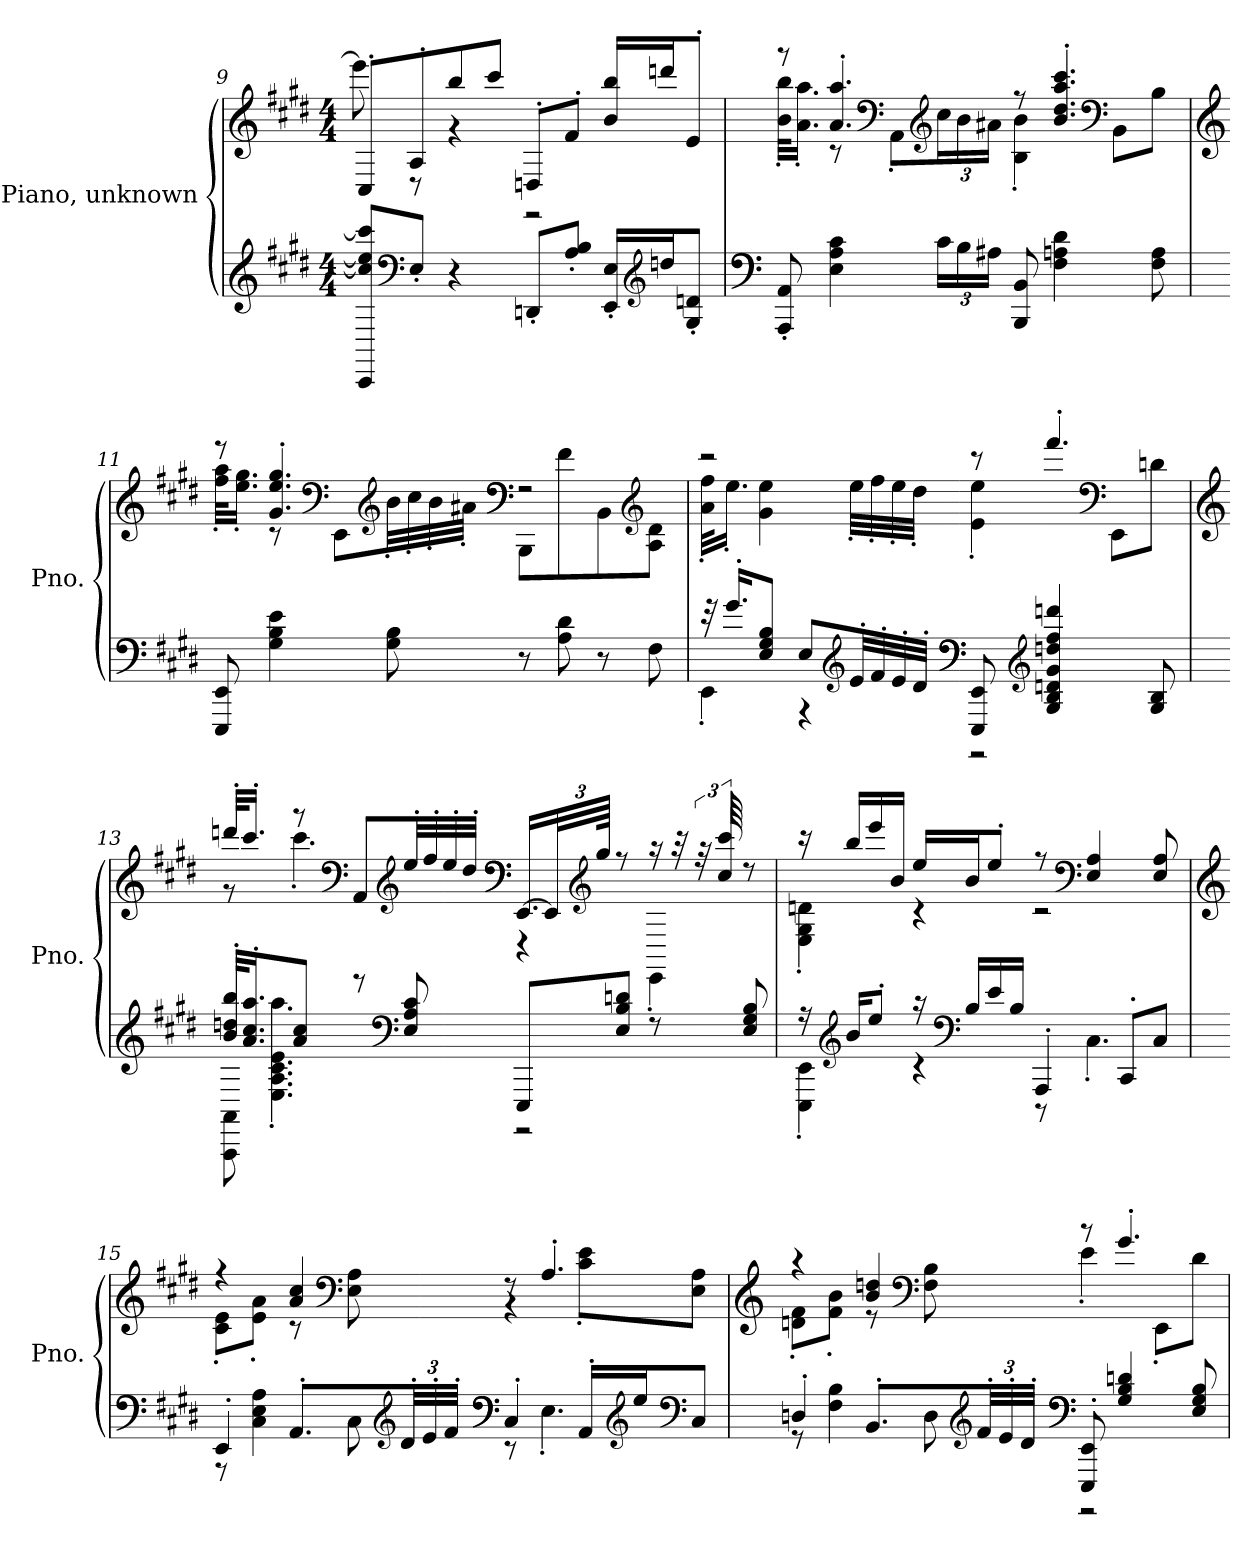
**kern	**kern
*part1	*part1
*staff2	*staff1
*I"Piano, unknown	*
*I'Pno.	*
!!LO:LB:g=z
*clefG2	*clefG2
*k[f#c#g#d#]	*k[f#c#g#d#]
*M4/4	*M4/4
=9	=9
*	*^
8CC#/ 8cc#/] 8ee/] 8ccc#/]L	8C#'/L	8eee\]
*clefF4	*	*
8E'/J	8A'/	8r
4r	8bb/	4r
.	8ccc#/J	.
8DDn'/L	8Dn'/L	2r
8A/' 8B/'J	8f#'/J	.
16EE/' 16E/'LL	16b/ 16bb/LL	.
*clefG2	*	*
16ddn/J	16dddn/J	.
8G#/' 8dn/'J	8e'/J	.
=10	=10	=10
*clefF4	*	*
8AAA/' 8AA/'	8r	32b\' 32bb\'KLL
.	.	16.a\' 16.aa\'JJ
4E\ 4A\ 4c#\	4.a/' 4.aa/'	8r
*	*clefF4	*
.	.	8AA'\L
*	*clefG2	*
*Xbrackettup	*	*Xbrackettup
24c#\LL	.	24cc#\L
24B\	.	24b\
24A#X\JJ	.	24a#X\JJ
8BBB/ 8BB/	8r	4B\' 4b\'
4F#\ 4An\ 4d#\	4.b/' 4.dd#/' 4.aa/' 4.ccc#/'	.
*	*clefF4	*
.	.	8BB\L
8F#\ 8A\	.	8B\J
!!LO:PB:g=z	!!
=11	=11	=11
*	*clefG2	*
8EEE/ 8EE/	8r	32ff#\' 32aa\'KLL
.	.	16.ee\' 16.gg#\'JJ
4G#\ 4B\ 4e\	4.g#/' 4.ee/' 4.gg#/'	8r
*	*clefF4	*
.	.	8EE\L
*	*clefG2	*
8G#\ 8B\	.	32b'\LL
.	.	32cc#'\
.	.	32b'\
.	.	32a#X'\JJJ
*	*clefF4	*
8r	2r	8BBB\L
8A\ 8d#\	.	8f#\
8r	.	8BB\
*	*clefG2	*
8F#\	.	8A\ 8d#\J
=12	=12	=12
*^	*	*
32r	4EE'\	2r	32a\' 32ff#\'KLL
16.g#'/KL	.	.	16.ee'\JJ
8E/ 8G#/ 8B/J	.	.	4g#\ 4ee\
8E/L	4r	.	.
*clefG2	*	*	*
32e'/LL	.	.	32ee'\LLL
32f#'/	.	.	32ff#'\
32e'/	.	.	32ee'\
32d#'/JJJ	.	.	32dd#'\JJJ
*clefF4	*	*	*
8EEE/ 8EE/	2r	8r	4e\' 4ee\'
*clefG2	*	*	*
4G#/ 4B/ 4dn/ 4g#/ 4ddn/ 4ff#/ 4dddn/	.	4.fff#'/	.
*	*	*clefF4	*
.	.	.	8EE\L
8G#/ 8B/	.	.	8dn\J
!!LO:LB:g=z	!!
=13	=13	=13	=13
*	*	*clefG2	*
32b/' 32ddn/' 32bb/'KLL	8AAA\ 8AA\	32dddn'/KLL	8r
16.a/' 16.cc#/' 16.aa/'J	.	16.ccc#'/JJ	.
8a/ 8cc#/J	4.E\' 4.A\' 4.c#\' 4.e\' 4.aa\'	8r	4.ccc#'\
*	*	*clefF4	*
8r	.	8AA/L	.
*clefF4	*	*clefG2	*
8E/ 8A/ 8c#/	.	32ee'/LL	.
.	.	32ff#'/	.
.	.	32ee'/	.
.	.	32dd#'/JJJ	.
*	*	*clefF4	*
8EEE/L	2r	[16.EE/LL	4r
.	.	48EE/L]	.
*	*	*clefG2	*
.	.	96gg#/JJJk	.
8E/ 8B/ 8dn/J	.	8r	.
8r	.	16r	4EE'\
.	.	32r	.
*	*	*brackettup	*
.	.	48r	.
.	.	96cc#/ 96ccc#/	.
8E/ 8G#/ 8B/	.	8r	.
!!LO:LB:g=z	!!
=14	=14	=14	=14
16r	4EEE\' 4EE\'	16r	4E\' 4G#\' 4dn\'
*clefG2	*	*	*
16b/KL	.	16bb/LL	.
8ee'/J	.	16eee/	.
.	.	16b/JJ	.
16r	4r	16ee/LL	4r
*clefF4	*	*	*
16B/LL	.	16b/J	.
16e/	.	8ee'/J	.
16B/JJ	.	.	.
4AAA'/	8r	8r	2r
*	*	*clefF4	*
.	4.C#'\	4E/ 4A/	.
8CC#'/L	.	.	.
8C#/J	.	8E/ 8A/	.
=15	=15	=15	=15
*	*	*clefG2	*
4EE'/	8r	4r	8c#\' 8e\'L
.	4C#\ 4E\ 4A\	.	8e\' 8a\'J
8.AA'/L	.	4a/ 4cc#/	8r
*	*	*clefF4	*
.	8C#\	.	8E\ 8A\
*clefG2	*	*	*
48d#'/LL	.	.	.
48e'/	.	.	.
48f#'/JJJ	.	.	.
*clefF4	*	*	*
4C#'/	8r	8r	4r
.	4.E'\	4.A'/	.
16AA'/LL	.	.	8c#\' 8e\'L
*clefG2	*	*	*
16ee/J	.	.	.
*clefF4	*	*	*
8C#/J	.	.	8E\ 8A\J
!!LO:LB:g=z	!!
=16	=16	=16	=16
*	*	*clefG2	*
4Dn'/	8r	4r	8dn\' 8f#\'L
.	4F#\ 4B\	.	8f#\' 8b\'J
8.BB'/L	.	4b/ 4ddn/	8r
*	*	*clefF4	*
.	8D\	.	8F#\ 8B\
*clefG2	*	*	*
48f#'/LL	.	.	.
48e'/	.	.	.
48d#'/JJJ	.	.	.
*clefF4	*	*	*
8EEE/' 8EE/'	2r	8r	4e'\
4G#/ 4B/ 4dn/	.	4.g#'/	.
.	.	.	8EE'\L
8E/ 8G#/ 8B/	.	.	8d\J
*v	*v	*	*
*	*v	*v
=	=
*-	*-
